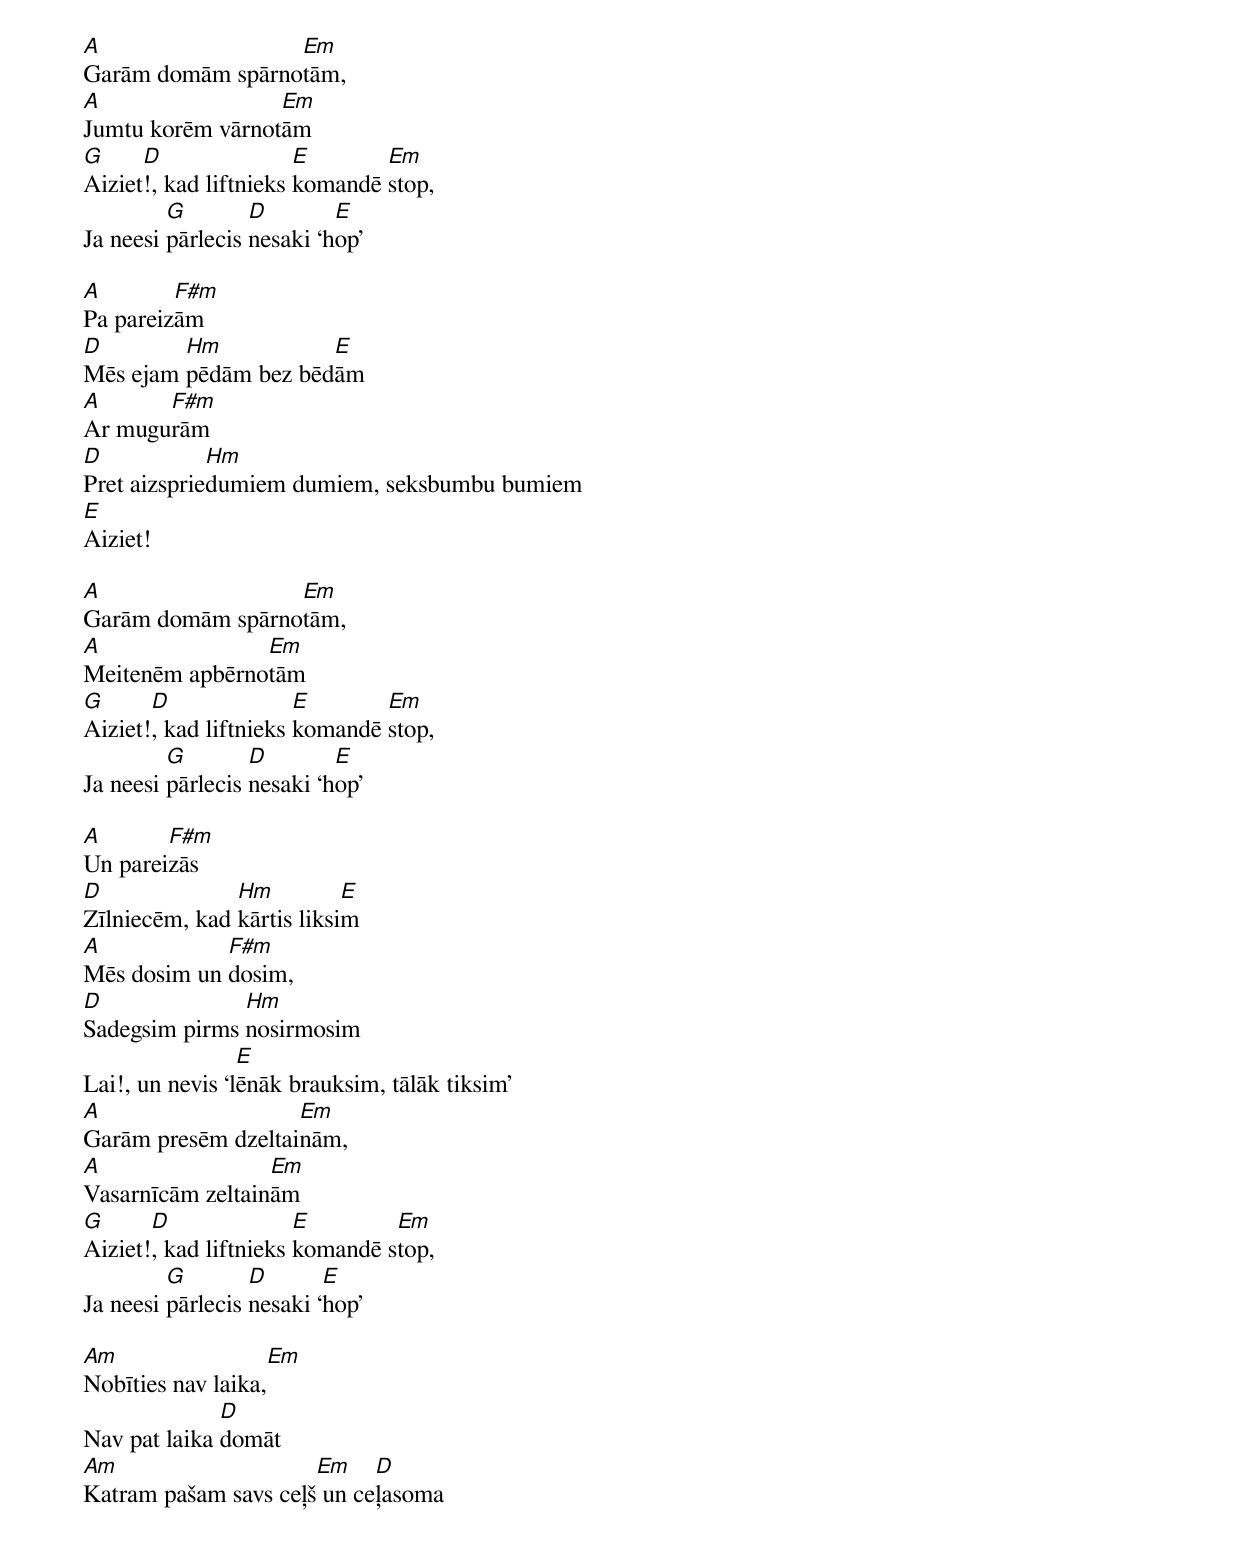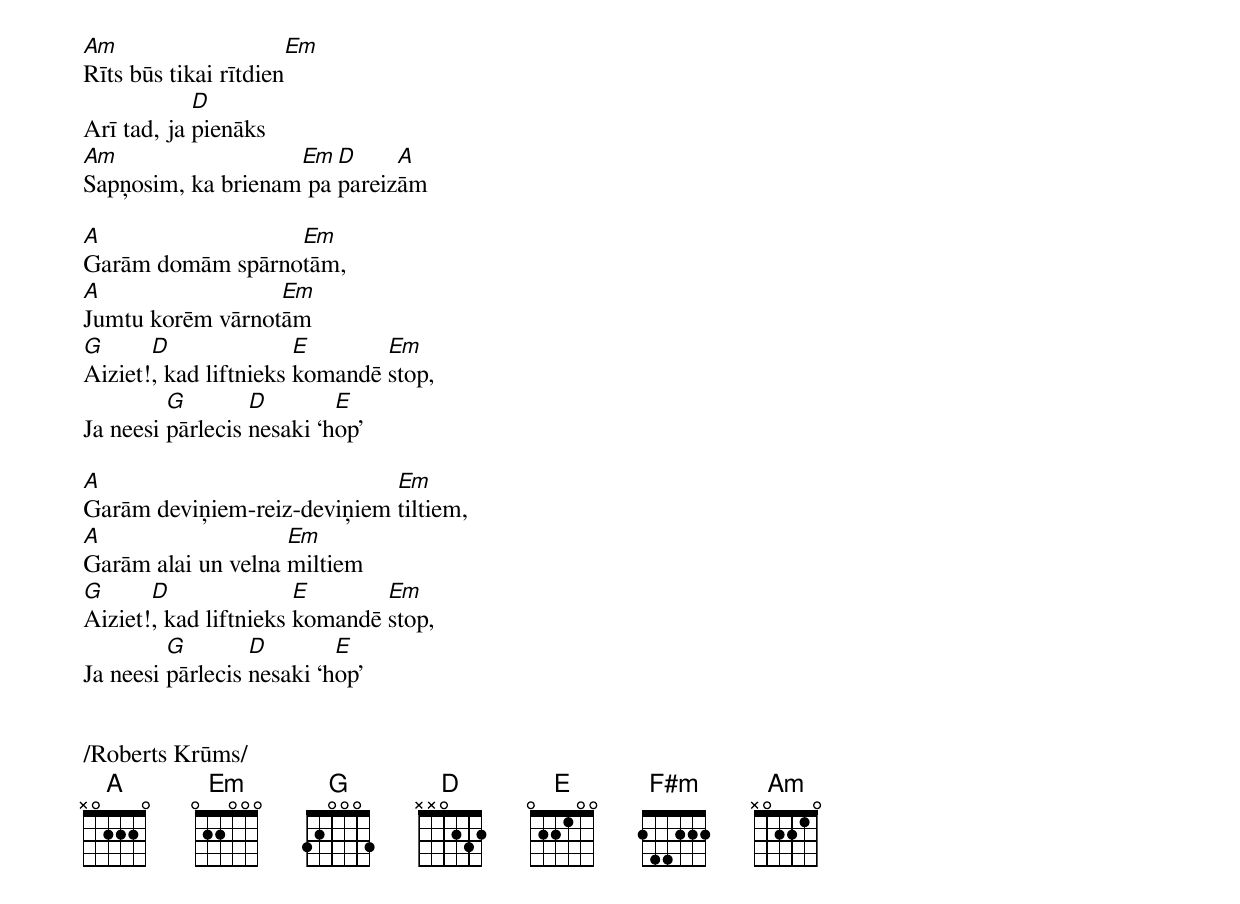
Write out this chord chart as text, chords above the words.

A                 Em
Garām domām spārnotām,
A                 Em
Jumtu korēm vārnotām
G     D                E       Em
Aiziet!, kad liftnieks komandē stop,
         G        D        E
Ja neesi pārlecis nesaki ‘hop’

A        F#m
Pa pareizām
D        Hm           E
Mēs ejam pēdām bez bēdām
A      F#m
Ar mugurām
D            Hm
Pret aizspriedumiem dumiem, seksbumbu bumiem
E
Aiziet!

A                 Em
Garām domām spārnotām,
A               Em
Meitenēm apbērnotām
G      D               E       Em
Aiziet!, kad liftnieks komandē stop,
         G        D        E
Ja neesi pārlecis nesaki ‘hop’

A       F#m
Un pareizās
D              Hm          E
Zīlniecēm, kad kārtis liksim
A            F#m
Mēs dosim un dosim,
D              Hm
Sadegsim pirms nosirmosim
                 E
Lai!, un nevis ‘lēnāk brauksim, tālāk tiksim’
A                   Em
Garām presēm dzeltainām,
A                 Em
Vasarnīcām zeltainām
G      D               E        Em
Aiziet!, kad liftnieks komandē stop,
         G        D       E
Ja neesi pārlecis nesaki ‘hop’

Am                  Em
Nobīties nav laika,
              D
Nav pat laika domāt
Am                    Em    D
Katram pašam savs ceļš un ceļasoma
Am                     Em
Rīts būs tikai rītdien
            D
Arī tad, ja pienāks
Am                  Em  D     A
Sapņosim, ka brienam pa pareizām

A                 Em
Garām domām spārnotām,
A                 Em
Jumtu korēm vārnotām
G      D               E       Em
Aiziet!, kad liftnieks komandē stop,
         G        D        E
Ja neesi pārlecis nesaki ‘hop’

A                            Em
Garām deviņiem-reiz-deviņiem tiltiem,
A                   Em
Garām alai un velna miltiem
G      D               E       Em
Aiziet!, kad liftnieks komandē stop,
         G        D        E
Ja neesi pārlecis nesaki ‘hop’


/Roberts Krūms/
